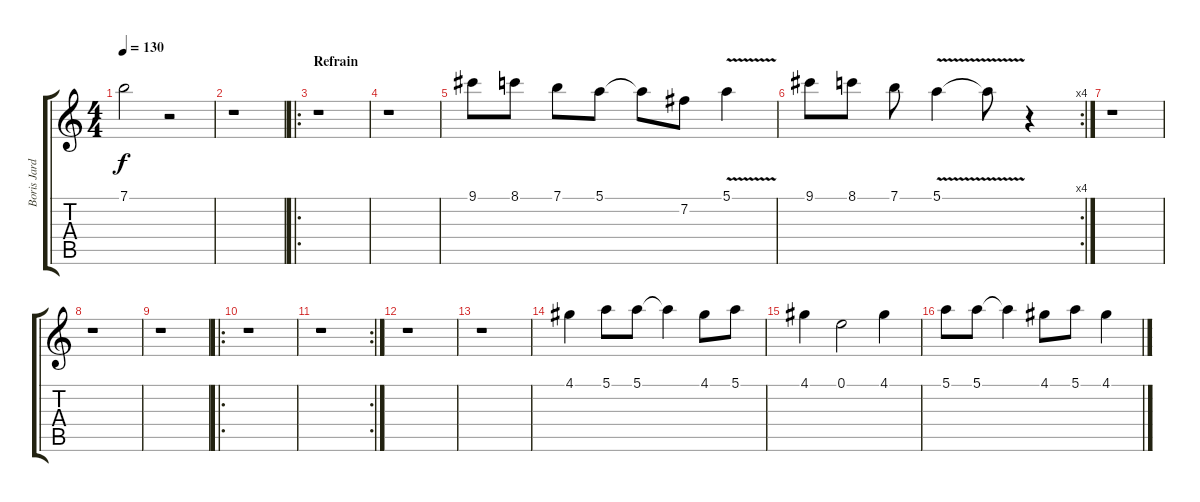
\track ("Boris Jardel" "Boris Jard") {instrument distortionguitar}
\staff {score tabs}
\tuning (E4 B3 G3 D3 A2 E2) {hide}
\ts (4 4)
\tempo 130
\clef g2
\ks c
7.1{t}.2{dy f} r.2 |
r.1 |
\ro
\section ("" "Refrain")
r.1 |
r.1 |
9.1.8 8.1.8 7.1.8 5.1.8 5.1{t}.8 7.2.8 5.1{v}.4 |
\rc 4
9.1.8 8.1.8 7.1.8 5.1{v}.4 5.1{t}.8 r.4 |
r.1 |
r.1 |
r.1 |
\ro
r.1 |
\rc 2
r.1 |
r.1 |
r.1 |
4.1.4 5.1.8 5.1.8 5.1{t}.4 4.1.8 5.1.8 |
4.1.4 0.1.2 4.1.4 |
5.1.8 5.1.8 5.1{t}.4 4.1.8 5.1.8 4.1.4
